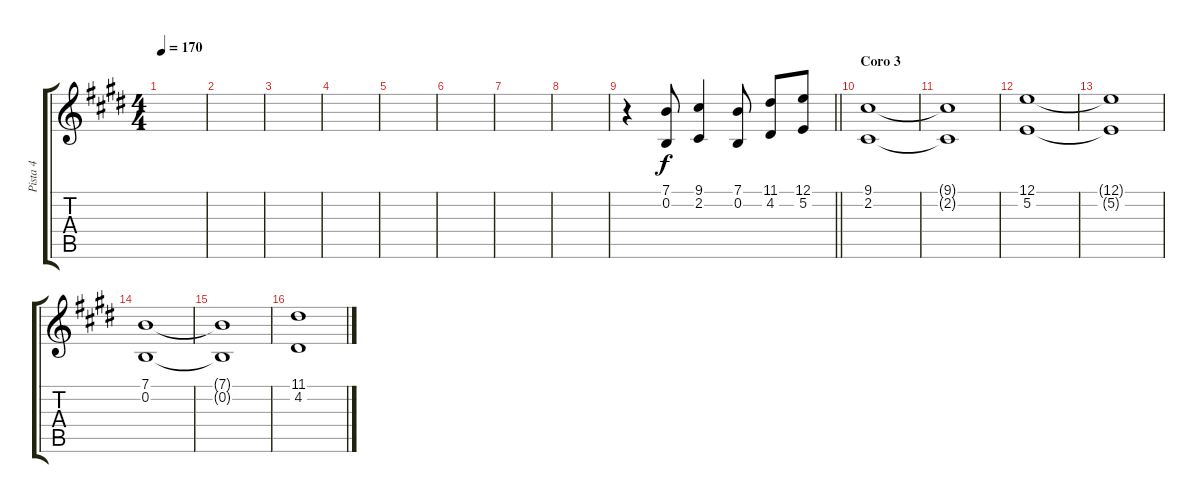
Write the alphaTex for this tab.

\track ("Pista 4" "Pista 4") {instrument brasssection}
\staff {score tabs}
\tuning (E4 B3 G3 D3 A2 E2) {hide}
\ts (4 4)
\tempo 170
\clef g2
\ks e
|
|
|
|
|
|
|
|
\barLineRight lightlight
r.4 (7.1 0.2).8 (9.1 2.2).4 (7.1 0.2).8 (11.1 4.2).8 (12.1 5.2).8 |
\section ("" "Coro 3")
(9.1 2.2).1 |
(9.1{t} 2.2{t}).1 |
(12.1 5.2).1 |
(12.1{t} 5.2{t}).1 |
(7.1 0.2).1 |
(7.1{t} 0.2{t}).1 |
(11.1 4.2).1
